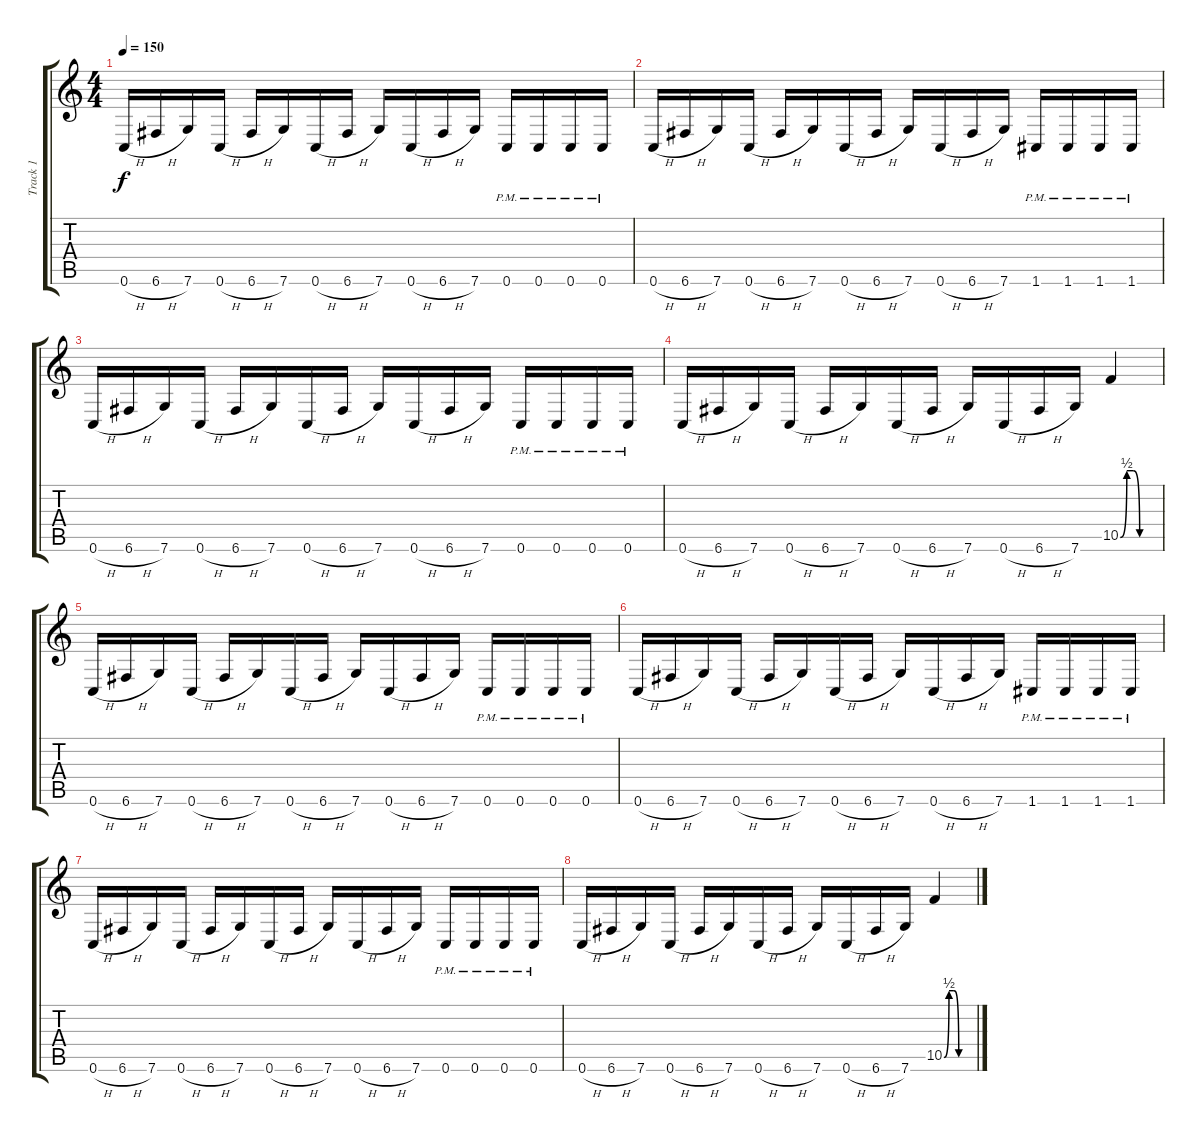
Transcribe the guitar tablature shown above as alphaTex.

\track ("Track 1" "Track 1") {instrument distortionguitar}
\staff {score tabs}
\tuning (D4 A3 F3 C3 G2 C2) {hide}
\ts (4 4)
\tempo 150
\clef g2
\ks c
0.6{h}.16{dy f} 6.6{h}.16 7.6.16 0.6{h}.16 6.6{h}.16 7.6.16 0.6{h}.16 6.6{h}.16 7.6.16 0.6{h}.16 6.6{h}.16 7.6.16 0.6{pm}.16 0.6{pm}.16 0.6{pm}.16 0.6{pm}.16 |
0.6{h}.16 6.6{h}.16 7.6.16 0.6{h}.16 6.6{h}.16 7.6.16 0.6{h}.16 6.6{h}.16 7.6.16 0.6{h}.16 6.6{h}.16 7.6.16 1.6{pm}.16 1.6{pm}.16 1.6{pm}.16 1.6{pm}.16 |
0.6{h}.16 6.6{h}.16 7.6.16 0.6{h}.16 6.6{h}.16 7.6.16 0.6{h}.16 6.6{h}.16 7.6.16 0.6{h}.16 6.6{h}.16 7.6.16 0.6{pm}.16 0.6{pm}.16 0.6{pm}.16 0.6{pm}.16 |
0.6{h}.16 6.6{h}.16 7.6.16 0.6{h}.16 6.6{h}.16 7.6.16 0.6{h}.16 6.6{h}.16 7.6.16 0.6{h}.16 6.6{h}.16 7.6.16 10.5{be (custom 0 0 10 2 20 2 30 0 60 0)}.4 |
0.6{h}.16 6.6{h}.16 7.6.16 0.6{h}.16 6.6{h}.16 7.6.16 0.6{h}.16 6.6{h}.16 7.6.16 0.6{h}.16 6.6{h}.16 7.6.16 0.6{pm}.16 0.6{pm}.16 0.6{pm}.16 0.6{pm}.16 |
0.6{h}.16 6.6{h}.16 7.6.16 0.6{h}.16 6.6{h}.16 7.6.16 0.6{h}.16 6.6{h}.16 7.6.16 0.6{h}.16 6.6{h}.16 7.6.16 1.6{pm}.16 1.6{pm}.16 1.6{pm}.16 1.6{pm}.16 |
0.6{h}.16 6.6{h}.16 7.6.16 0.6{h}.16 6.6{h}.16 7.6.16 0.6{h}.16 6.6{h}.16 7.6.16 0.6{h}.16 6.6{h}.16 7.6.16 0.6{pm}.16 0.6{pm}.16 0.6{pm}.16 0.6{pm}.16 |
0.6{h}.16 6.6{h}.16 7.6.16 0.6{h}.16 6.6{h}.16 7.6.16 0.6{h}.16 6.6{h}.16 7.6.16 0.6{h}.16 6.6{h}.16 7.6.16 10.5{be (custom 0 0 10 2 20 2 30 0 60 0)}.4
